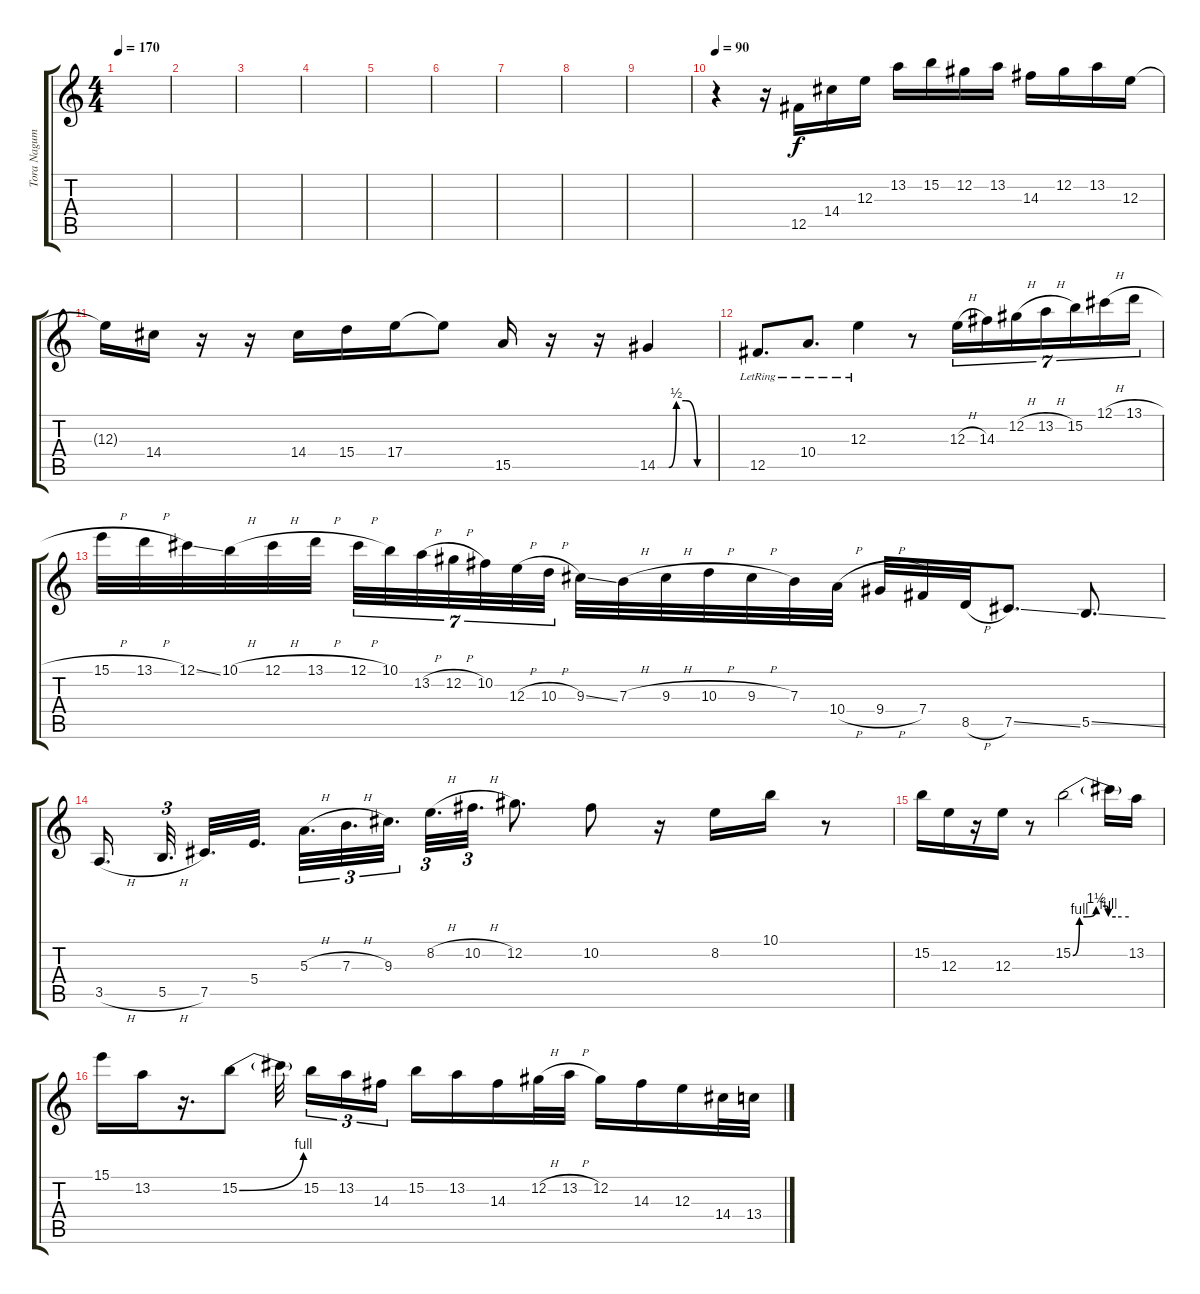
\track ("Tora Nagum" "Tora Nagum") {instrument distortionguitar}
\staff {score tabs}
\tuning (Db4 Ab3 E3 B2 Gb2 B1) {hide}
\ts (4 4)
\tempo 170
\clef g2
\ks c
|
|
|
|
|
|
|
|
|
\tempo 90
r.4 r.16 12.5.16 14.4.16 12.3.16 13.2.16 15.2.16 12.2.16 13.2.16 14.3.16 12.2.16 13.2.16 12.3.16 |
12.3{t}.16 14.4.16 r.16 r.16 14.4.16 15.4.16 17.4.16 17.4{t}.8 15.5.16 r.16 r.16 14.5{be (custom 0 0 12 0 20 2 30 2 42 0 60 0)}.4 |
12.5{lr}.8{d} 10.4{lr}.8{d} 12.3{lr}.4 r.8 12.3{h}.16{tu (7 4)} 14.3.16{tu (7 4)} 12.2{h}.16{tu (7 4)} 13.2{h}.16{tu (7 4)} 15.2.16{tu (7 4)} 12.1{h}.16{tu (7 4)} 13.1{h}.16{tu (7 4)} |
15.1{h}.32 13.1{h}.32 12.1{ss}.32 10.1{h}.32 12.1{h}.32 13.1{h}.32{beam splitsecondary} 12.1{h}.32{tu (7 4)} 10.1.32{tu (7 4)} 13.2{h}.32{tu (7 4)} 12.2{h}.32{tu (7 4)} 10.2.32{tu (7 4)} 12.3{h}.32{tu (7 4)} 10.3{h}.32{tu (7 4) beam splitsecondary} 9.3{ss}.32 7.3{h}.32 9.3{h}.32 10.3{h}.32 9.3{h}.32 7.3.32 10.4{h}.32 9.4{h}.32 7.4.32 8.5{h}.32 7.5{ss}.8{d} 5.5{ss}.8{d} |
3.5{h}.16{d beam splitsecondary} 5.5{h}.32{d tu (3 2) beam splitsecondary} 7.5.32{d} 5.4.32{d beam splitsecondary} 5.3{h}.32{d tu (3 2)} 7.3{h}.32{d tu (3 2)} 9.3.32{d tu (3 2)} 8.2{h}.32{d tu (3 2)} 10.2{h}.32{d tu (3 2)} 12.2.8{d} 10.2.8 r.16 8.2.16 10.1.16 r.8 |
15.2.16 12.3.16 r.16 12.3.16 r.8 15.2{be (custom 0 0 7 4 15 4 25 6 36 6 38 4 46 4 60 4)}.2 15.2{t}.16 13.2.16 |
15.1.16 13.2.16 r.16{d} 15.2{be (bend 0 0 60 4)}.8 15.2{t}.32{beam splitsecondary} 15.2.16{tu (3 2)} 13.2.16{tu (3 2)} 14.3.16{tu (3 2)} 15.2.16 13.2.16 14.3.16 12.2{h}.32 13.2{h}.32 12.2.16 14.3.16 12.3.16 14.4.32 13.4.32
